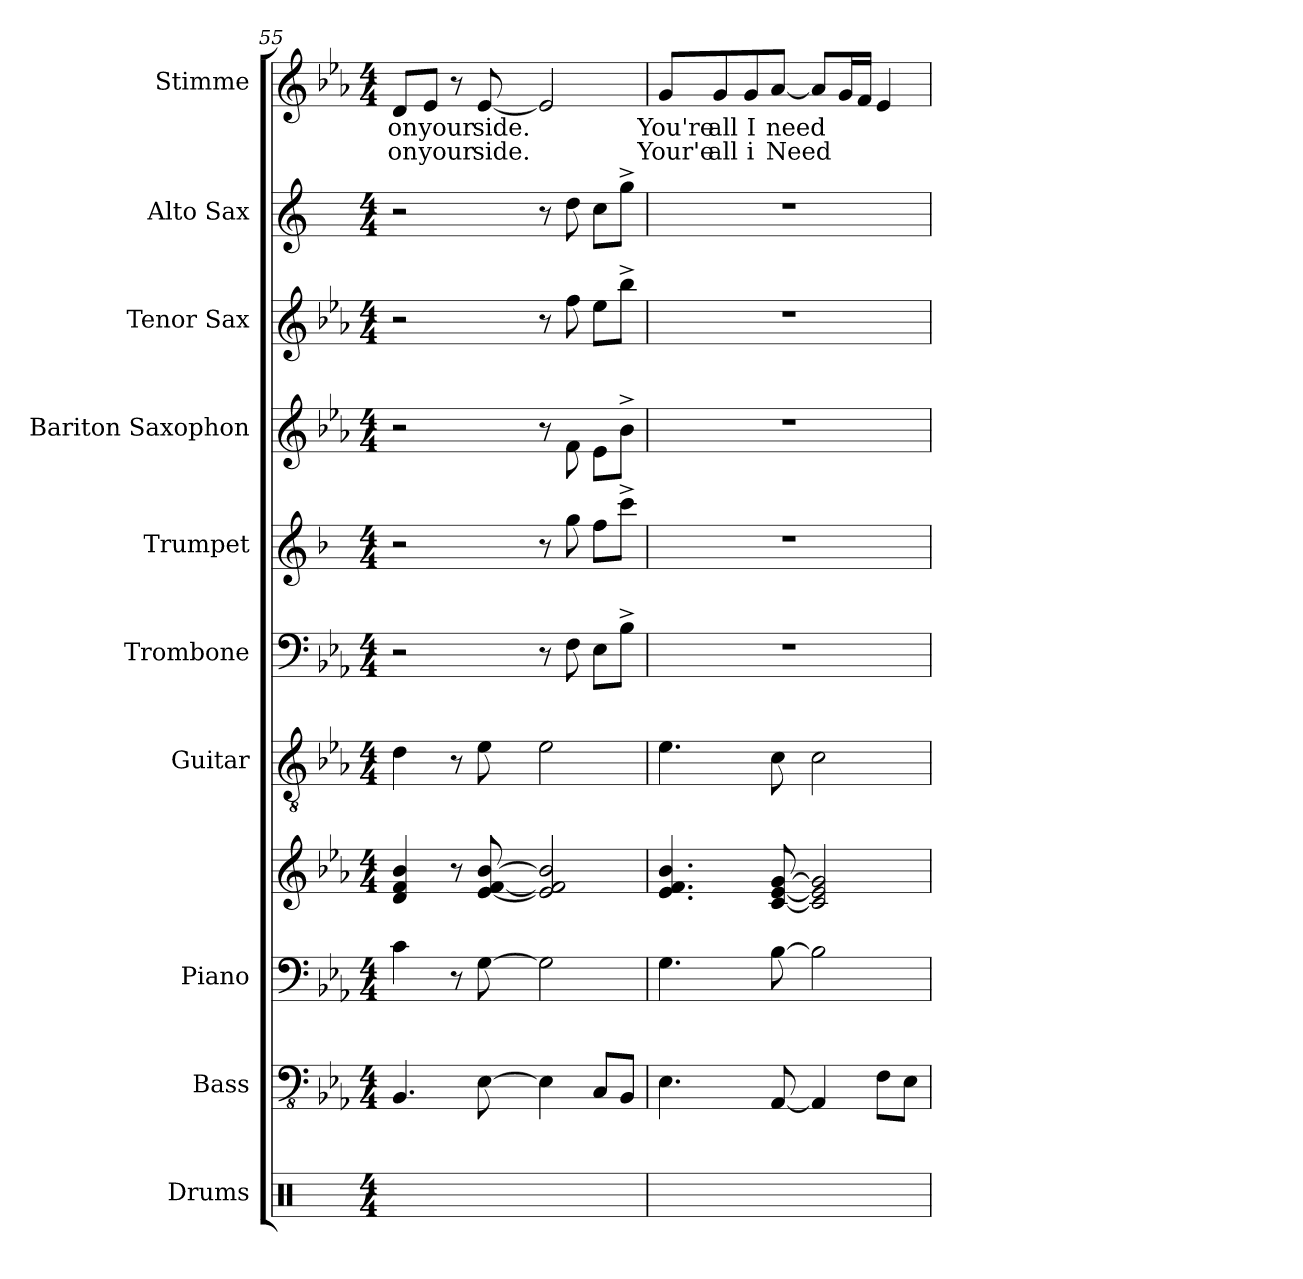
**kern	**kern	**kern	**kern	**kern	**kern	**kern	**kern	**kern	**kern	**kern	**text	**text
*part10	*part9	*part8	*part8	*part7	*part6	*part5	*part4	*part3	*part2	*part1	*part1	*part1
*staff11	*staff10	*staff9	*staff8	*staff7	*staff6	*staff5	*staff4	*staff3	*staff2	*staff1	*staff1	*staff1
*I"Drums	*I"Bass	*I"Piano	*	*I"Guitar	*I"Trombone	*I"Trumpet	*I"Bariton Saxophon	*I"Tenor Sax	*I"Alto Sax	*I"Stimme	*	*
*I'Drums	*I'Bass	*I'Piano	*	*I'Gtr.	*I'Tbn.	*I'Tpt.	*I'Bar. Sax.	*I'Tenor	*I'Alto	*I'St.	*	*
*clefX	*clefFv4	*clefF4	*clefG2	*clefGv2	*clefF4	*clefG2	*clefG2	*clefG2	*clefG2	*clefG2	*	*
*	*	*	*	*	*	*ITrd1c2	*ITrd12c21	*ITrd8c14	*ITrd5c9	*	*	*
*k[]	*k[b-e-a-]	*k[b-e-a-]	*k[b-e-a-]	*k[b-e-a-]	*k[b-e-a-]	*k[b-e-a-]	*k[b-e-a-]	*k[b-e-a-]	*k[b-e-a-]	*k[b-e-a-]	*	*
*M4/4	*M4/4	*M4/4	*M4/4	*M4/4	*M4/4	*M4/4	*M4/4	*M4/4	*M4/4	*M4/4	*	*
=55	=55	=55	=55	=55	=55	=55	=55	=55	=55	=55	=55	=55
!	!	!	!	!	!	!	!	!	!	!	!LO:LY:b	!LO:LY:b
1ryy	4.BBB-/	4c\	4d/ 4f/ 4b-/	4d\ 4f\yy 4b-\yy	2r	2r	2r	2r	2r	8d/L	on	on
!	!	!	!	!	!	!	!	!	!	!	!LO:LY:b	!LO:LY:b
.	.	.	.	.	.	.	.	.	.	8e-/J	your	your
.	.	8r	8r	8r	.	.	.	.	.	8r	.	.
!	!	!	!	!	!	!	!	!	!	!	!LO:LY:b	!LO:LY:b
.	[8EE-\	[8G\	[8e-/ [8f/ [8b-/	[8e-\ [8f\yy [8b-\yy	.	.	.	.	.	[8e-/	side.	side.
.	4EE-\]	2G\]	2e-/] 2f/] 2b-/]	2e-\] 2f\yy] 2b-\yy]	8r	8r	8r	8r	8r	2e-/]	.	.
.	.	.	.	.	8F\	8ff\	8F\	8f\	8f\	.	.	.
.	8CC/L	.	.	.	8E-\L	8ee-\L	8E-\L	8e-\L	8e-\L	.	.	.
.	8BBB-/J	.	.	.	8B-^\J	8bb-^\J	8B-^\J	8b-^\J	8b-^\J	.	.	.
=56	=56	=56	=56	=56	=56	=56	=56	=56	=56	=56	=56	=56
!	!	!	!	!	!	!	!	!	!	!	!LO:LY:b	!LO:LY:b
1ryy	4.EE-\	4.G\	4.e-/ 4.f/ 4.b-/	4.e-\ 4.f\yy 4.b-\yy	1r	1r	1r	1r	1r	8g/L	You're	Your'e
!	!	!	!	!	!	!	!	!	!	!	!LO:LY:b	!LO:LY:b
.	.	.	.	.	.	.	.	.	.	8g/	all	all
!	!	!	!	!	!	!	!	!	!	!	!LO:LY:b	!LO:LY:b
.	.	.	.	.	.	.	.	.	.	8g/	I	i
!	!	!	!	!	!	!	!	!	!	!	!LO:LY:b	!LO:LY:b
.	[8AAA-/	[8B-\	[8c/ [8e-/ [8g/	[8c\ [8e-\yy [8g\yy	.	.	.	.	.	[8a-/J	need	Need
.	4AAA-/]	2B-\]	2c/] 2e-/] 2g/]	2c\] 2e-\yy] 2g\yy]	.	.	.	.	.	8a-/L]	.	.
.	.	.	.	.	.	.	.	.	.	16g/L	.	.
.	.	.	.	.	.	.	.	.	.	16f/JJ	.	.
.	8FF\L	.	.	.	.	.	.	.	.	4e-/	.	.
.	8EE-\J	.	.	.	.	.	.	.	.	.	.	.
=	=	=	=	=	=	=	=	=	=	=	=	=
*-	*-	*-	*-	*-	*-	*-	*-	*-	*-	*-	*-	*-
